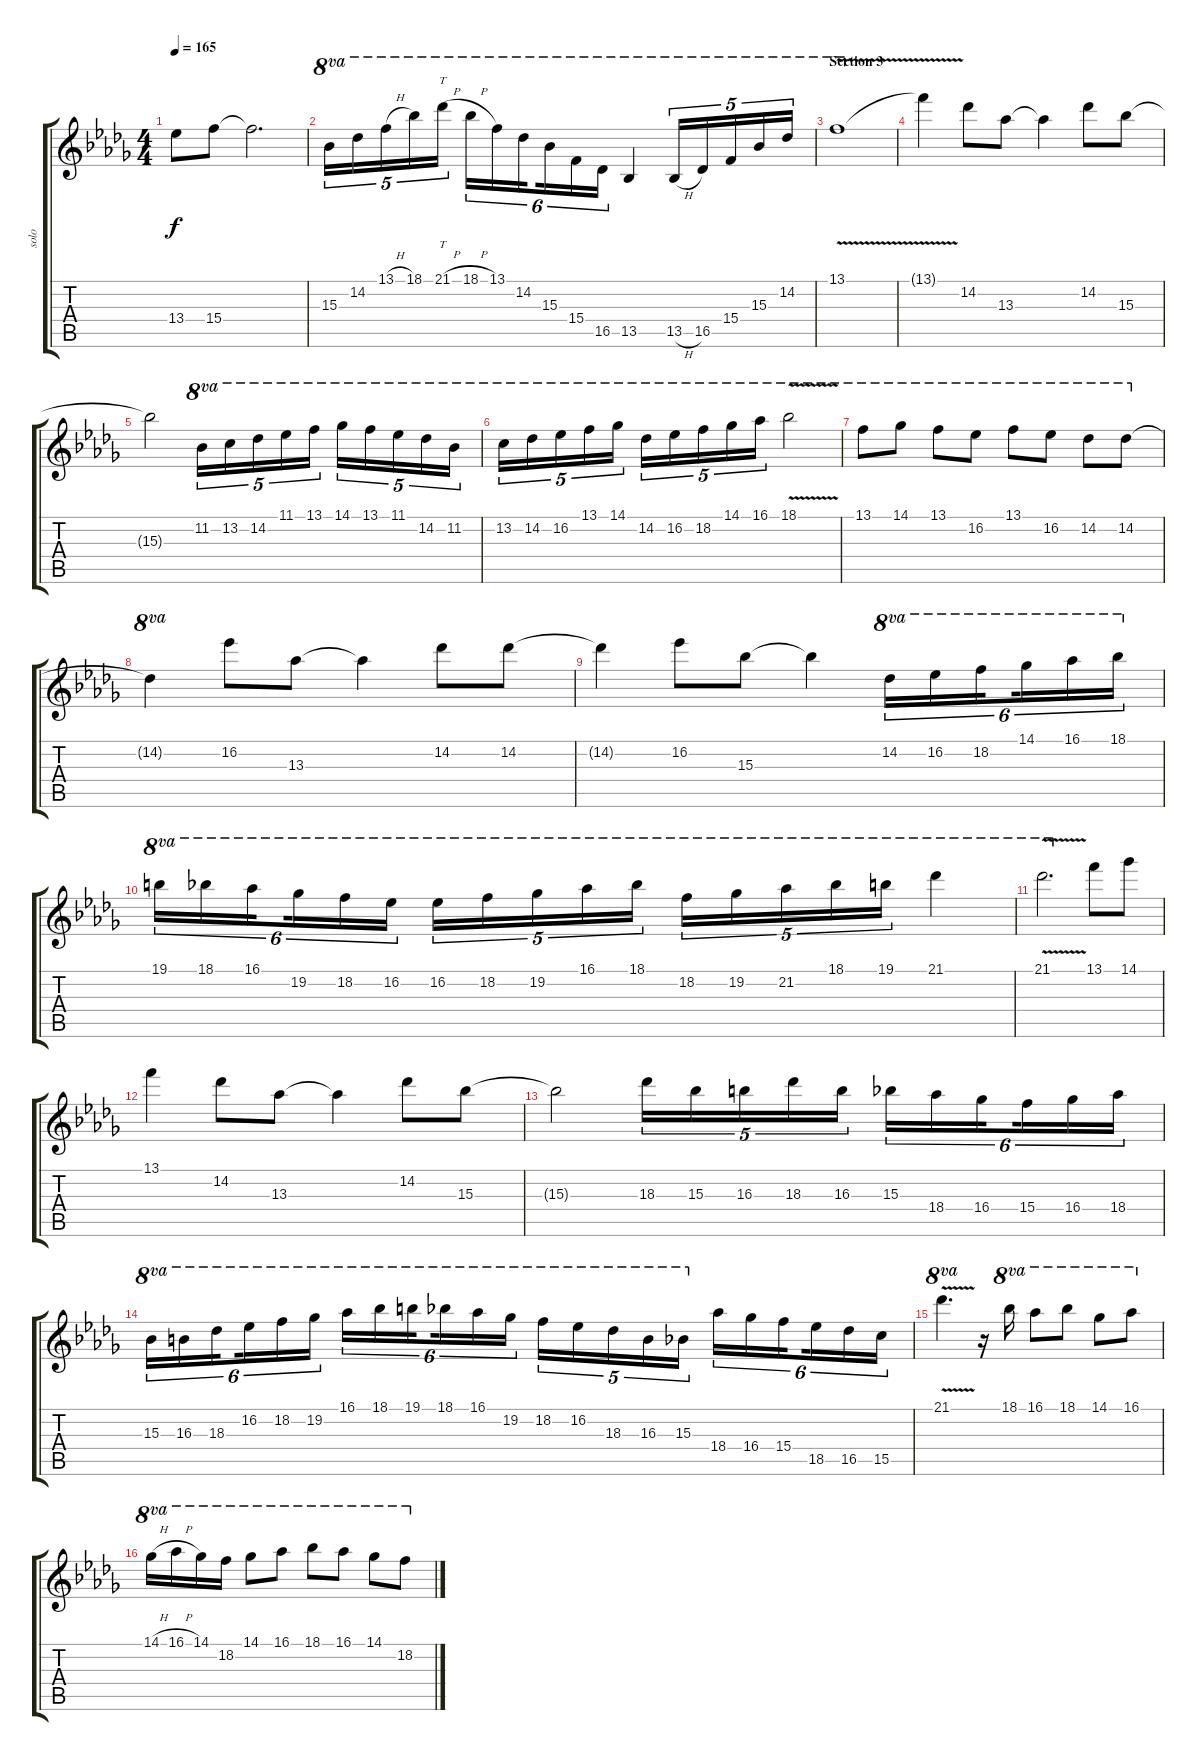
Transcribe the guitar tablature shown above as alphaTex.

\track ("solo" "solo") {instrument distortionguitar}
\staff {score tabs}
\tuning (E4 B3 G3 D3 A2 E2) {hide}
\ts (4 4)
\tempo 165
\clef g2
\ks db
13.4{t}.8{dy f} 15.4.8 15.4{t}.2{d} |
15.3.16{tu (5 4) ot 8va} 14.2.16{tu (5 4) ot 8va} 13.1{h}.16{tu (5 4) ot 8va} 18.1.16{tu (5 4) ot 8va} 21.1{h}.16{tt tu (5 4) ot 8va} 18.1{h}.16{tu (6 4) ot 8va} 13.1.16{tu (6 4) ot 8va} 14.2.16{tu (6 4) ot 8va beam splitsecondary} 15.3.16{tu (6 4) ot 8va} 15.4.16{tu (6 4) ot 8va} 16.5.16{tu (6 4) ot 8va} 13.5.4{ot 8va} 13.5{h}.16{tu (5 4) ot 8va} 16.5.16{tu (5 4) ot 8va} 15.4.16{tu (5 4) ot 8va} 15.3.16{tu (5 4) ot 8va} 14.2.16{tu (5 4) ot 8va} |
\section ("" "Section 3")
13.1{v}.1{ot 8va} |
13.1{t}.4 14.2.8 13.3.8 13.3{t}.4 14.2.8 15.3.8 |
15.3{t}.2 11.2.16{tu (5 4) ot 8va} 13.2.16{tu (5 4) ot 8va} 14.2.16{tu (5 4) ot 8va} 11.1.16{tu (5 4) ot 8va} 13.1.16{tu (5 4) ot 8va} 14.1.16{tu (5 4) ot 8va} 13.1.16{tu (5 4) ot 8va} 11.1.16{tu (5 4) ot 8va} 14.2.16{tu (5 4) ot 8va} 11.2.16{tu (5 4) ot 8va} |
13.2.16{tu (5 4) ot 8va} 14.2.16{tu (5 4) ot 8va} 16.2.16{tu (5 4) ot 8va} 13.1.16{tu (5 4) ot 8va} 14.1.16{tu (5 4) ot 8va} 14.2.16{tu (5 4) ot 8va} 16.2.16{tu (5 4) ot 8va} 18.2.16{tu (5 4) ot 8va} 14.1.16{tu (5 4) ot 8va} 16.1.16{tu (5 4) ot 8va} 18.1{v}.2{ot 8va} |
13.1.8{ot 8va} 14.1.8{ot 8va} 13.1.8{ot 8va} 16.2.8{ot 8va} 13.1.8{ot 8va} 16.2.8{ot 8va} 14.2.8{ot 8va} 14.2.8{ot 8va} |
14.2{t}.4{ot 8va} 16.2.8 13.3.8 13.3{t}.4 14.2.8 14.2.8 |
14.2{t}.4 16.2.8 15.3.8 15.3{t}.4 14.2.16{tu (6 4) ot 8va} 16.2.16{tu (6 4) ot 8va} 18.2.16{tu (6 4) ot 8va beam splitsecondary} 14.1.16{tu (6 4) ot 8va} 16.1.16{tu (6 4) ot 8va} 18.1.16{tu (6 4) ot 8va} |
19.1.16{tu (6 4) ot 8va} 18.1.16{tu (6 4) ot 8va} 16.1.16{tu (6 4) ot 8va beam splitsecondary} 19.2.16{tu (6 4) ot 8va} 18.2.16{tu (6 4) ot 8va} 16.2.16{tu (6 4) ot 8va} 16.2.16{tu (5 4) ot 8va} 18.2.16{tu (5 4) ot 8va} 19.2.16{tu (5 4) ot 8va} 16.1.16{tu (5 4) ot 8va} 18.1.16{tu (5 4) ot 8va} 18.2.16{tu (5 4) ot 8va} 19.2.16{tu (5 4) ot 8va} 21.2.16{tu (5 4) ot 8va} 18.1.16{tu (5 4) ot 8va} 19.1.16{tu (5 4) ot 8va} 21.1.4{ot 8va} |
21.1{v}.2{d ot 8va} 13.1.8 14.1.8 |
13.1.4 14.2.8 13.3.8 13.3{t}.4 14.2.8 15.3.8 |
15.3{t}.2 18.3.16{tu (5 4)} 15.3.16{tu (5 4)} 16.3.16{tu (5 4)} 18.3.16{tu (5 4)} 16.3.16{tu (5 4)} 15.3.16{tu (6 4)} 18.4.16{tu (6 4)} 16.4.16{tu (6 4) beam splitsecondary} 15.4.16{tu (6 4)} 16.4.16{tu (6 4)} 18.4.16{tu (6 4)} |
15.3.16{tu (6 4) ot 8va} 16.3.16{tu (6 4) ot 8va} 18.3.16{tu (6 4) ot 8va beam splitsecondary} 16.2.16{tu (6 4) ot 8va} 18.2.16{tu (6 4) ot 8va} 19.2.16{tu (6 4) ot 8va} 16.1.16{tu (6 4) ot 8va} 18.1.16{tu (6 4) ot 8va} 19.1.16{tu (6 4) ot 8va beam splitsecondary} 18.1.16{tu (6 4) ot 8va} 16.1.16{tu (6 4) ot 8va} 19.2.16{tu (6 4) ot 8va} 18.2.16{tu (5 4) ot 8va} 16.2.16{tu (5 4) ot 8va} 18.3.16{tu (5 4) ot 8va} 16.3.16{tu (5 4) ot 8va} 15.3.16{tu (5 4) ot 8va} 18.4.16{tu (6 4)} 16.4.16{tu (6 4)} 15.4.16{tu (6 4) beam splitsecondary} 18.5.16{tu (6 4)} 16.5.16{tu (6 4)} 15.5.16{tu (6 4)} |
21.1{v}.4{d ot 8va} r.16 18.1.16{ot 8va} 16.1.8{ot 8va} 18.1.8{ot 8va} 14.1.8{ot 8va} 16.1.8{ot 8va} |
14.1{h}.16{ot 8va} 16.1{h}.16{ot 8va} 14.1.16{ot 8va} 18.2.16{ot 8va} 14.1.8{ot 8va} 16.1.8{ot 8va} 18.1.8{ot 8va} 16.1.8{ot 8va} 14.1.8{ot 8va} 18.2.8{ot 8va}
